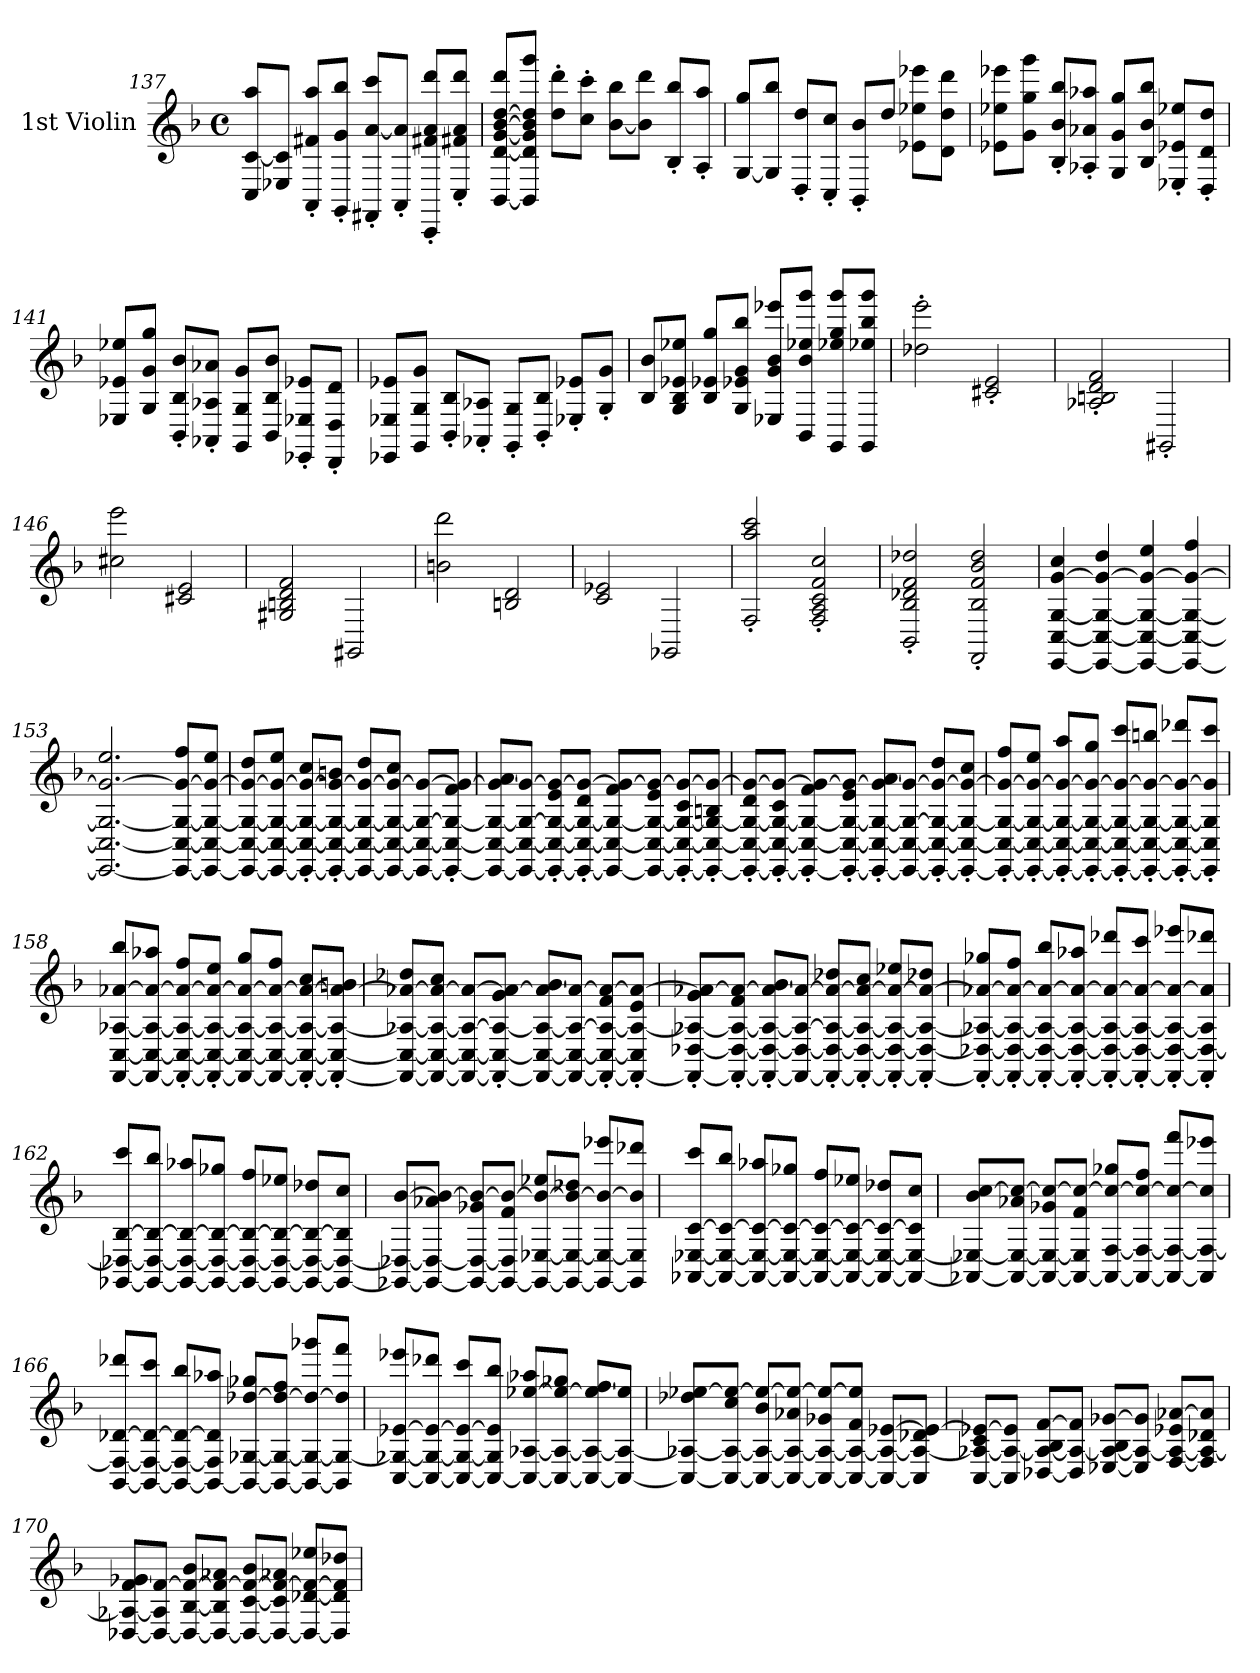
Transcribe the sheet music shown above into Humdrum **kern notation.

**kern
*part1
*staff1
*I"1st Violin
*I'Vln
*clefG2
*k[b-]
*M4/4
*met(c)
=137
8C [8c 8aaL
8E-X 8c]J
8AA' 8f#X' 8aa'L
8GG' 8g' 8bb-'J
8FF#X' [8a' 8ccc'L
8AA' 8a]'J
8CC' 8f#X' 8a' 8ddd'L
8C' 8f#X' 8a' 8ddd'J
=138
[8BB- [8d [8g [8b- [8dd 8dddL
8BB-] 8d] 8g] 8b-] 8dd] 8gggJ
8dd' 8ddd'L
8cc' 8ccc'J
[8b- 8bb-L
8b-] 8dddJ
8B-' 8bb-'L
8A' 8aa'J
=139
[8G 8ggL
8G] 8bb-J
8D' 8dd'L
8C' 8cc'J
8BB-' 8b-'L
8ddJ
8e-X 8ee-X 8eee-XL
8d 8dd 8dddJ
=140
8e-X 8ee-X 8eee-XL
8g 8gg 8gggJ
8B-' 8b-' 8bb-'L
8A-X' 8a-X' 8aa-X'J
8G 8g 8ggL
8B- 8b- 8bb-J
8E-X' 8e-X' 8ee-X'L
8D' 8d' 8dd'J
=141
8E-X 8e-X 8ee-XL
8G 8g 8ggJ
8BB-' 8B-' 8b-'L
8AA-X' 8A-X' 8a-X'J
8GG 8G 8gL
8BB- 8B- 8b-J
8EE-X' 8E-X' 8e-X'L
8DD' 8D' 8d'J
=142
8EE-X 8E-X 8e-XL
8GG 8G 8gJ
8BB-' 8B-'L
8AA-X' 8A-X'J
8GG' 8G'L
8BB-' 8B-'J
8E-X' 8e-X'L
8G' 8g'J
=143
8B- 8b-L
8G 8B- 8e-X 8ee-XJ
8B- 8e-X 8ggL
8G 8e-X 8g 8bb-J
8E-X 8g 8b- 8eee-XL
8BB- 8b- 8ee-X 8gggJ
8GG 8ee-X 8gg 8gggL
8GG 8ee-X 8bb- 8gggJ
=144
2dd-X' 2eee'
2c#X' 2e'
=145
2A-X' 2Bn' 2d' 2f'
2GG#X'
=146
2cc#X 2eee
2c#X 2e
=147
2G#X 2Bn 2d 2f
2GG#X
=148
2bn 2ddd
2Bn 2d
=149
2c 2e-X
2GG-X
=150
2F' 2aa' 2ccc'
2F' 2A' 2c' 2f' 2cc'
=151
2BB-' 2B-' 2d-X' 2f' 2dd-X'
2FF' 2B-' 2f' 2b-' 2dd-'
=152
[4EE [4C [4G [4g 4cc
4EE_ 4C_ 4G_ 4g_ 4dd
4EE_ 4C_ 4G_ 4g_ 4ee
4EE_ 4C_ 4G_ 4g_ 4ff
=153
2.EE_ 2.C_ 2.G_ 2.g_ 2.ee
8EE_ 8C_ 8G_ 8g_ 8ffL
8EE_ 8C_ 8G_ 8g_ 8eeJ
=154
8EE_ 8C_ 8G_ 8g_ 8ddL
8EE_ 8C_ 8G_ 8g_ 8eeJ
8EE_' 8C_' 8G_' 8g_' 8cc'L
8EE_' 8C_' 8G_' 8g_' 8bn'J
8EE_ 8C_ 8G_ 8g_ 8ddL
8EE_ 8C_ 8G_ 8g_ 8ccJ
8EE_ 8C_ 8G_ 8g_L
8EE_' 8C_' 8G_' 8f' 8g_'J
=155
8EE_ 8C_ 8G_ 8g_ 8aL
8EE_ 8C_ 8G_ 8g_J
8EE_' 8C_' 8G_' 8e' 8g_'L
8EE_' 8C_' 8G_' 8d' 8g_'J
8EE_ 8C_ 8G_ 8f 8g_L
8EE_ 8C_ 8G_ 8e 8g_J
8EE_' 8C_' 8G_' 8c' 8g_'L
8EE_' 8C_' 8G_' 8Bn' 8g_'J
=156
8EE_' 8C_' 8G_' 8d' 8g_'L
8EE_' 8C_' 8G_' 8c' 8g_'J
8EE_' 8C_' 8G_' 8f' 8g_'L
8EE_' 8C_' 8G_' 8e' 8g_'J
8EE_' 8C_' 8G_' 8g_' 8a'L
8EE_ 8C_ 8G_ 8g_J
8EE_' 8C_' 8G_' 8g_' 8dd'L
8EE_' 8C_' 8G_' 8g_' 8cc'J
=157
8EE_' 8C_' 8G_' 8g_' 8ff'L
8EE_' 8C_' 8G_' 8g_' 8ee'J
8EE_' 8C_' 8G_' 8g_' 8aa'L
8EE_' 8C_' 8G_' 8g_' 8gg'J
8EE_' 8C_' 8G_' 8g_' 8ccc'L
8EE_' 8C_' 8G_' 8g_' 8bbn'J
8EE_' 8C_' 8G_' 8g_' 8ddd-X'L
8EE]' 8C]' 8G]' 8g]' 8ccc'J
=158
[8FF [8C [8A-X [8a-X 8bb-L
8FF_ 8C_ 8A-_ 8a-_ 8aa-XJ
8FF_' 8C_' 8A-_' 8a-_' 8ff'L
8FF_' 8C_' 8A-_' 8a-_' 8ee'J
8FF_ 8C_ 8A-_ 8a-_ 8ggL
8FF_ 8C_ 8A-_ 8a-_ 8ffJ
8FF_' 8C_' 8A-_' 8a-_' 8cc'L
8FF_' 8C_' 8A-_' 8a-_' 8bn'J
=159
8FF_ 8C_ 8A-X_ 8a-X_ 8dd-XL
8FF_ 8C_ 8A-_ 8a-_ 8ccJ
8FF_ 8C_ 8A-_ 8a-_L
8FF_' 8C_' 8A-_' 8g' 8a-_'J
8FF_ 8C_ 8A-_ 8a-_ 8b-L
8FF_ 8C_ 8A-_ 8a-_J
8FF_' 8C_' 8A-_' 8f' 8a-_'L
8FF_' 8C]' 8A-_' 8e' 8a-_'J
=160
8FF_' [8D-X' 8A-X_' 8g' 8a-X_'L
8FF_' 8D-_' 8A-_' 8f' 8a-_'J
8FF_' 8D-_' 8A-_' 8a-_' 8b-'L
8FF_ 8D-_ 8A-_ 8a-_J
8FF_' 8D-_' 8A-_' 8a-_' 8dd-X'L
8FF_' 8D-_' 8A-_' 8a-_' 8cc'J
8FF_' 8D-_' 8A-_' 8a-_' 8ee-X'L
8FF_' 8D-_' 8A-_' 8a-_' 8dd-X'J
=161
8FF_' 8D-X_' 8A-X_' 8a-X_' 8gg-X'L
8FF_' 8D-_' 8A-_' 8a-_' 8ff'J
8FF_' 8D-_' 8A-_' 8a-_' 8bb-'L
8FF_' 8D-_' 8A-_' 8a-_' 8aa-X'J
8FF_' 8D-_' 8A-_' 8a-_' 8ddd-X'L
8FF_' 8D-_' 8A-_' 8a-_' 8ccc'J
8FF_' 8D-_' 8A-_' 8a-_' 8eee-X'L
8FF]' 8D-_' 8A-]' 8a-]' 8ddd-X'J
=162
[8GG-X 8D-X_ [8B- 8cccL
8GG-_ 8D-_ 8B-_ 8bb-J
8GG-_ 8D-_ 8B-_ 8aa-XL
8GG-_ 8D-_ 8B-_ 8gg-XJ
8GG-_ 8D-_ 8B-_ 8ffL
8GG-_ 8D-_ 8B-_ 8ee-XJ
8GG-_ 8D-_ 8B-_ 8dd-XL
8GG-_ 8D-_ 8B-] 8ccJ
=163
8GG-X_ 8D-X_ [8b-L
8GG-_ 8D-_ 8a-X 8b-_J
8GG-_ 8D-_ 8g-X 8b-_L
8GG-_ 8D-] 8f 8b-_J
8GG-_ [8E-X 8b-_ 8ee-XL
8GG-_ 8E-_ 8b-_ 8dd-XJ
8GG-_ 8E-_ 8b-_ 8eee-XL
8GG-] 8E-] 8b-] 8ddd-XJ
=164
[8AA-X [8E-X [8c 8cccL
8AA-_ 8E-_ 8c_ 8bb-J
8AA-_ 8E-_ 8c_ 8aa-XL
8AA-_ 8E-_ 8c_ 8gg-XJ
8AA-_ 8E-_ 8c_ 8ffL
8AA-_ 8E-_ 8c_ 8ee-XJ
8AA-_ 8E-_ 8c_ 8dd-XL
8AA-_ 8E-_ 8c] 8ccJ
=165
8AA-X_ 8E-X_ 8b- [8ccL
8AA-_ 8E-_ 8a-X 8cc_J
8AA-_ 8E-_ 8g-X 8cc_L
8AA-_ 8E-] 8f 8cc_J
8AA-_ [8F 8cc_ 8gg-XL
8AA-_ 8F_ 8cc_ 8ffJ
8AA-_ 8F_ 8cc_ 8fffL
8AA-] 8F_ 8cc] 8eee-XJ
=166
[8BB- 8F_ [8d-X 8ddd-XL
8BB-_ 8F_ 8d-_ 8cccJ
8BB-_ 8F_ 8d-_ 8bb-L
8BB-_ 8F] 8d-] 8aa-XJ
8BB-_ [8G-X [8dd-X 8gg-XL
8BB-_ 8G-_ 8dd-_ 8ffJ
8BB-_ 8G-_ 8dd-_ 8ggg-XL
8BB-] 8G-_ 8dd-] 8fffJ
=167
[8C 8G-X_ [8e-X 8eee-XL
8C_ 8G-_ 8e-_ 8ddd-XJ
8C_ 8G-_ 8e-_ 8cccL
8C_ 8G-] 8e-] 8bb-J
8C_ [8A-X [8ee-X 8aa-XL
8C_ 8A-_ 8ee-_ 8gg-XJ
8C_ 8A-_ 8ee-_ 8ffL
8C_ 8A-_ 8ee-]J
=168
8C_ 8A-X_ 8dd-X [8ee-XL
8C_ 8A-_ 8cc 8ee-_J
8C_ 8A-_ 8b- 8ee-_L
8C_ 8A-_ 8a-X 8ee-_J
8C_ 8A-_ 8g-X 8ee-_L
8C_ 8A-_ 8f 8ee-]J
8C_ 8A-_ [8e-XL
8C] 8A-_ 8d-X 8e-_J
=169
[8C 8A-X_ 8c 8e-X_L
8C] 8A-_ 8e-]J
[8D-X 8A-_ 8B- [8fL
8D-] 8A-_ 8f]J
[8E-X 8A-_ 8B- [8g-XL
8E-] 8A-_ 8g-]J
[8F 8A-_ 8e-X [8a-XL
8F] 8A-_ 8d-X 8a-]J
=170
[8D-X 8A-X_ [8f 8g-XL
8D-_ 8A-] 8f_J
8D-_ [8B- 8f_ 8b-L
8D-_ 8B-] 8f_ 8a-XJ
8D-_ [8c 8f_ 8b-L
8D-_ 8c] 8f_ 8a-XJ
8D-_ [8d-X 8f_ 8ee-XL
8D-] 8d-] 8f] 8dd-XJ
=
*-
